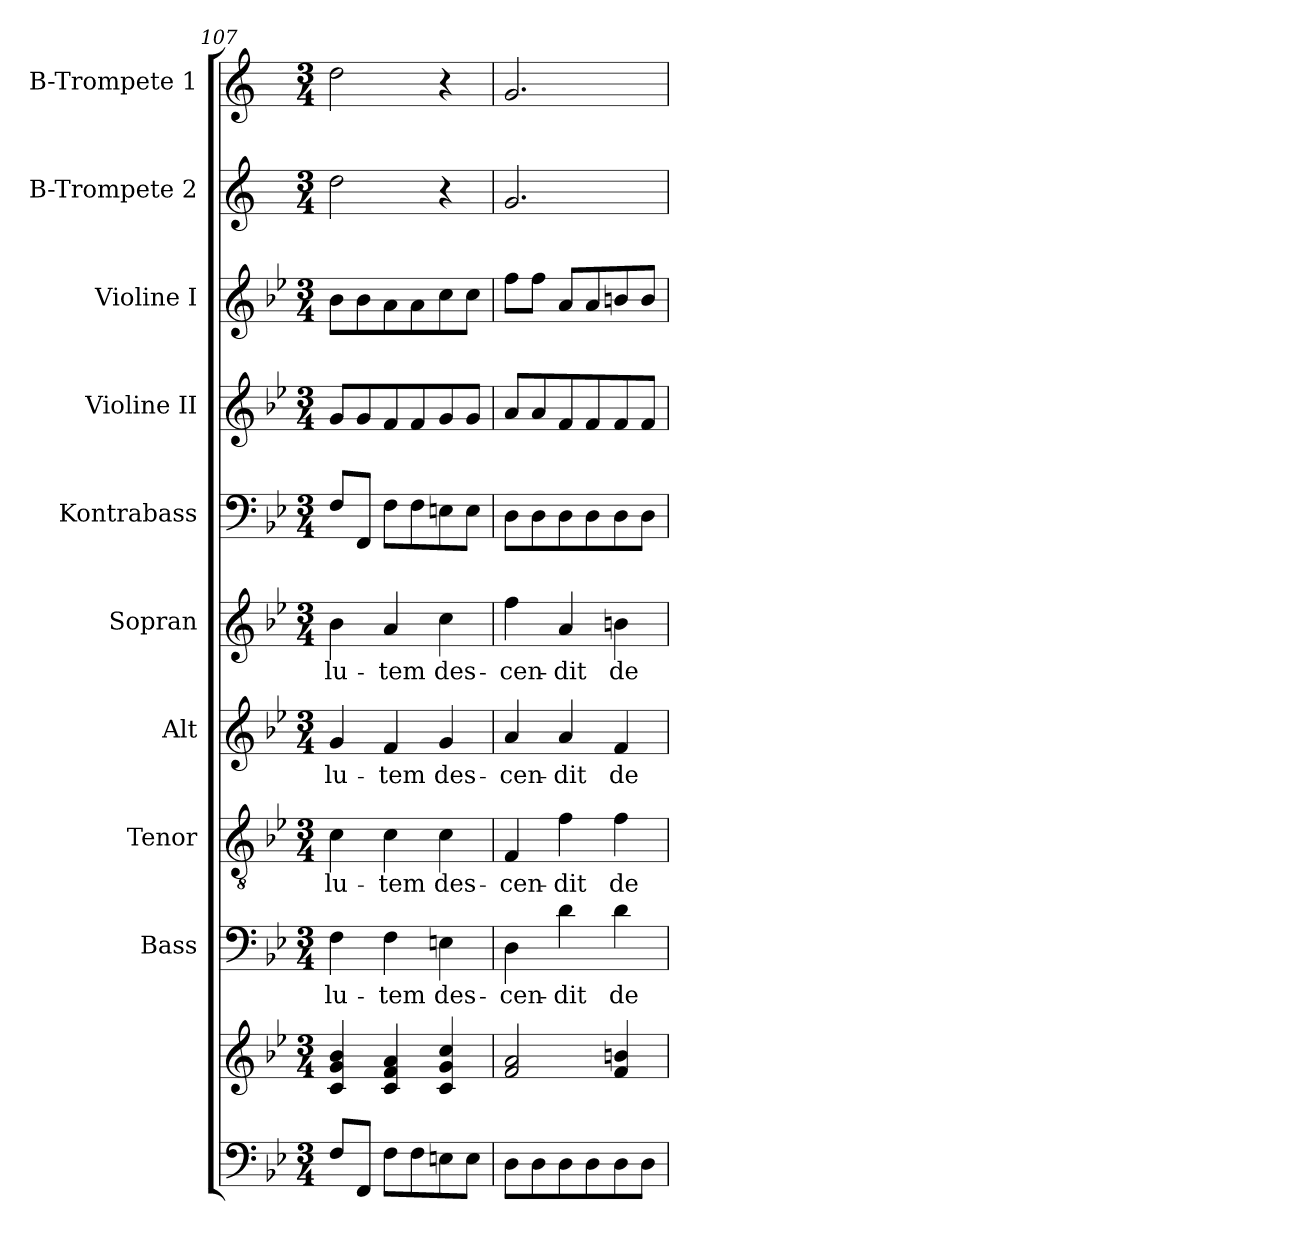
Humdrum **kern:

**kern	**kern	**kern	**text	**kern	**text	**kern	**text	**kern	**text	**kern	**kern	**kern	**kern	**kern
*part10	*part10	*part9	*part9	*part8	*part8	*part7	*part7	*part6	*part6	*part5	*part4	*part3	*part2	*part1
*staff11	*staff10	*staff9	*staff9	*staff8	*staff8	*staff7	*staff7	*staff6	*staff6	*staff5	*staff4	*staff3	*staff2	*staff1
*	*	*I"Bass	*	*I"Tenor	*	*I"Alt	*	*I"Sopran	*	*I"Kontrabass	*I"Violine II	*I"Violine I	*I"B-Trompete 2	*I"B-Trompete 1
*	*	*I'B.	*	*I'T.	*	*I'A.	*	*I'S.	*	*I'Kb.	*I'Vl. II	*I'Vl. I	*I'B Trp. 2	*I'B Trp. 1
*clefF4	*clefG2	*clefF4	*	*clefGv2	*	*clefG2	*	*clefG2	*	*clefF4	*clefG2	*clefG2	*clefG2	*clefG2
*	*	*	*	*	*	*	*	*	*	*ITrd7c12	*	*	*ITrd1c2	*ITrd1c2
*k[b-e-]	*k[b-e-]	*k[b-e-]	*	*k[b-e-]	*	*k[b-e-]	*	*k[b-e-]	*	*k[b-e-]	*k[b-e-]	*k[b-e-]	*k[b-e-]	*k[b-e-]
*B-:	*B-:	*B-:	*	*B-:	*	*B-:	*	*B-:	*	*B-:	*B-:	*B-:	*B-:	*B-:
*M3/4	*M3/4	*M3/4	*	*M3/4	*	*M3/4	*	*M3/4	*	*M3/4	*M3/4	*M3/4	*M3/4	*M3/4
=107	=107	=107	=107	=107	=107	=107	=107	=107	=107	=107	=107	=107	=107	=107
!	!	!	!LO:LY:b	!	!LO:LY:b	!	!LO:LY:b	!	!LO:LY:b	!	!	!	!	!
8F/L	4c/ 4g/ 4b-/	4F\	-lu-	4c\	-lu-	4g/	-lu-	4b-\	-lu-	8FF/L	8g/L	8b-\L	2cc\	2cc\
8FF/J	.	.	.	.	.	.	.	.	.	8FFF/J	8g/	8b-\	.	.
!	!	!	!LO:LY:b	!	!LO:LY:b	!	!LO:LY:b	!	!LO:LY:b	!	!	!	!	!
8F\L	4c/ 4f/ 4a/	4F\	-tem	4c\	-tem	4f/	-tem	4a/	-tem	8FF\L	8f/	8a\	.	.
8F\	.	.	.	.	.	.	.	.	.	8FF\	8f/	8a\	.	.
!	!	!	!LO:LY:b	!	!LO:LY:b	!	!LO:LY:b	!	!LO:LY:b	!	!	!	!	!
8En\	4c/ 4g/ 4cc/	4En\	des-	4c\	des-	4g/	des-	4cc\	des-	8EEn\	8g/	8cc\	4r	4r
8E\J	.	.	.	.	.	.	.	.	.	8EE\J	8g/J	8cc\J	.	.
!!LO:PB:g=z
=108	=108	=108	=108	=108	=108	=108	=108	=108	=108	=108	=108	=108	=108	=108
!	!	!	!LO:LY:b	!	!LO:LY:b	!	!LO:LY:b	!	!LO:LY:b	!	!	!	!	!
8D\L	2f/ 2a/	4D\	-cen-	4F/	-cen-	4a/	-cen-	4ff\	-cen-	8DD\L	8a/L	8ff\L	2.f/	2.f/
8D\	.	.	.	.	.	.	.	.	.	8DD\	8a/	8ff\J	.	.
!	!	!	!LO:LY:b	!	!LO:LY:b	!	!LO:LY:b	!	!LO:LY:b	!	!	!	!	!
8D\	.	4d\	-dit	4f\	-dit	4a/	-dit	4a/	-dit	8DD\	8f/	8a/L	.	.
8D\	.	.	.	.	.	.	.	.	.	8DD\	8f/	8a/	.	.
!	!	!	!LO:LY:b	!	!LO:LY:b	!	!LO:LY:b	!	!LO:LY:b	!	!	!	!	!
8D\	4f/ 4bn/	4d\	de	4f\	de	4f/	de	4bn\	de	8DD\	8f/	8bn/	.	.
8D\J	.	.	.	.	.	.	.	.	.	8DD\J	8f/J	8b/J	.	.
=	=	=	=	=	=	=	=	=	=	=	=	=	=	=
*-	*-	*-	*-	*-	*-	*-	*-	*-	*-	*-	*-	*-	*-	*-
